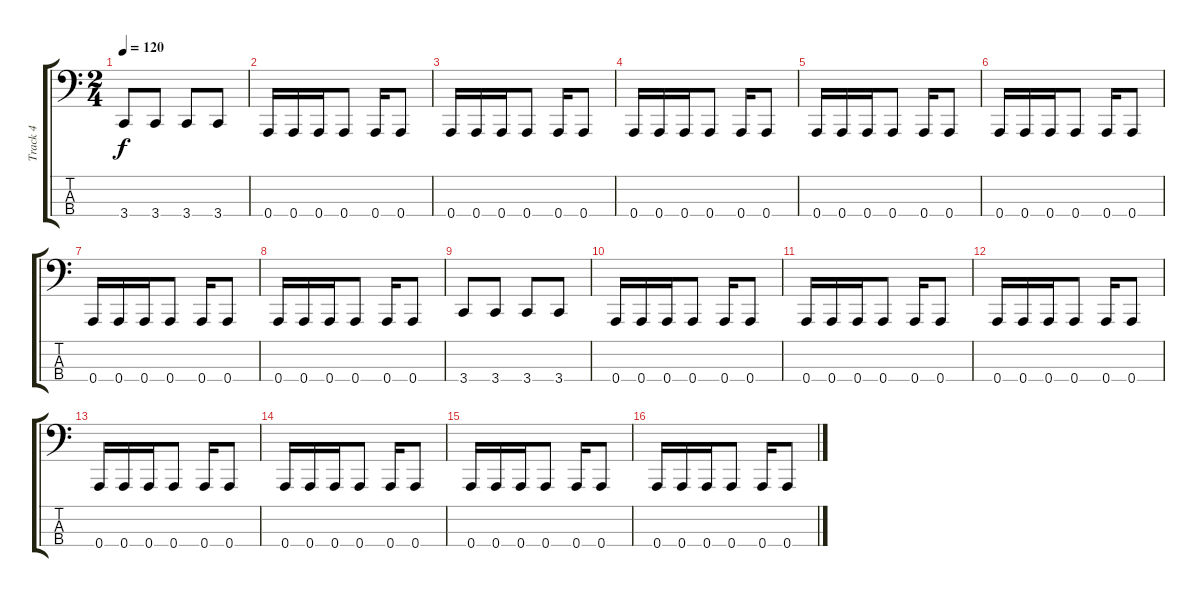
\track ("Track 4" "Track 4") {instrument electricbasspick}
\staff {score tabs}
\tuning (D2 A1 E1 A0) {hide}
\ts (2 4)
\tempo 120
\clef f4
\ks c
3.4.8{dy f} 3.4.8 3.4.8 3.4.8 |
0.4.16 0.4.16 0.4.16 0.4.8 0.4.16 0.4.8 |
0.4.16 0.4.16 0.4.16 0.4.8 0.4.16 0.4.8 |
0.4.16 0.4.16 0.4.16 0.4.8 0.4.16 0.4.8 |
0.4.16 0.4.16 0.4.16 0.4.8 0.4.16 0.4.8 |
0.4.16 0.4.16 0.4.16 0.4.8 0.4.16 0.4.8 |
0.4.16 0.4.16 0.4.16 0.4.8 0.4.16 0.4.8 |
0.4.16 0.4.16 0.4.16 0.4.8 0.4.16 0.4.8 |
3.4.8 3.4.8 3.4.8 3.4.8 |
0.4.16 0.4.16 0.4.16 0.4.8 0.4.16 0.4.8 |
0.4.16 0.4.16 0.4.16 0.4.8 0.4.16 0.4.8 |
0.4.16 0.4.16 0.4.16 0.4.8 0.4.16 0.4.8 |
0.4.16 0.4.16 0.4.16 0.4.8 0.4.16 0.4.8 |
0.4.16 0.4.16 0.4.16 0.4.8 0.4.16 0.4.8 |
0.4.16 0.4.16 0.4.16 0.4.8 0.4.16 0.4.8 |
0.4.16 0.4.16 0.4.16 0.4.8 0.4.16 0.4.8
